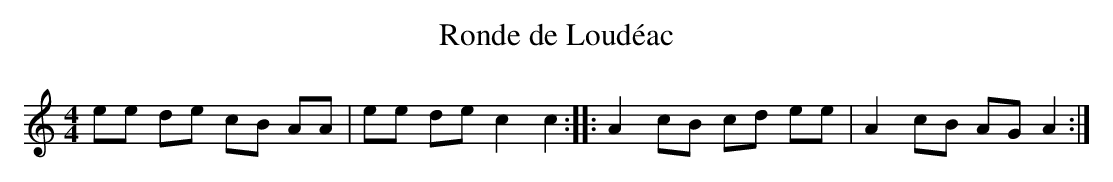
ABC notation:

X:1
T:Ronde de Loudéac
M:4/4
L:1/8
K:C
ee de cB AA|ee de c2c2::\
A2 cB cd ee|A2 cB AG A2:|**
